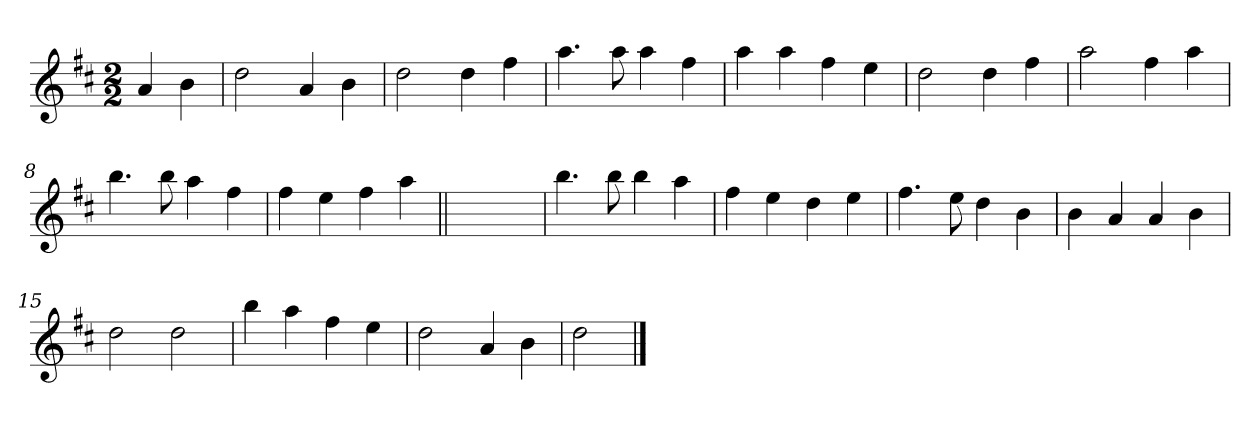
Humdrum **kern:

**kern
*part1
*staff1
*clefG2
*k[f#c#]
*D:
*M2/2
=1
4a/
4b\
=2
2dd\
4a/
4b\
=3
2dd\
4dd\
4ff#\
=4
4.aa\
8aa\
4aa\
4ff#\
=5
4aa\
4aa\
4ff#\
4ee\
=6
2dd\
4dd\
4ff#\
=7
2aa\
4ff#\
4aa\
=8
4.bb\
8bb\
4aa\
4ff#\
=9
4ff#\
4ee\
4ff#\
4aa\
=10||
1ryy
!!LO:LB:g=z
=11
4.bb\
8bb\
4bb\
4aa\
=12
4ff#\
4ee\
4dd\
4ee\
=13
4.ff#\
8ee\
4dd\
4b\
=14
4b\
4a/
4a/
4b\
=15
2dd\
2dd\
=16
4bb\
4aa\
4ff#\
4ee\
=17
2dd\
4a/
4b\
=18
2dd\
==
*-
